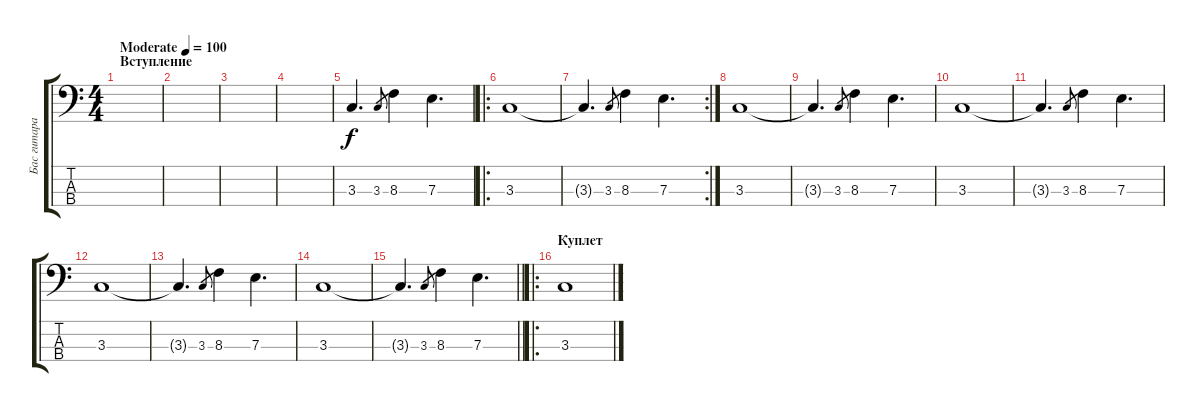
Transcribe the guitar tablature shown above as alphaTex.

\track ("Бас гитара" "Бас гитара") {instrument electricbassfinger}
\staff {score tabs}
\tuning (G2 D2 A1 E1) {hide}
\ts (4 4)
\section ("" "Вступление")
\tempo (100 "Moderate")
\clef f4
\ks c
|
|
|
|
3.3.4{d} 3.3.8{gr} 8.3.4 7.3.4{d} |
\ro
3.3.1 |
\rc 2
3.3{t}.4{d} 3.3.8{gr} 8.3.4 7.3.4{d} |
3.3.1 |
3.3{t}.4{d} 3.3.8{gr} 8.3.4 7.3.4{d} |
3.3.1 |
3.3{t}.4{d} 3.3.8{gr} 8.3.4 7.3.4{d} |
3.3.1 |
3.3{t}.4{d} 3.3.8{gr} 8.3.4 7.3.4{d} |
3.3.1 |
\barLineRight lightlight
3.3{t}.4{d} 3.3.8{gr} 8.3.4 7.3.4{d} |
\ro
\section ("" "Куплет")
3.3.1
